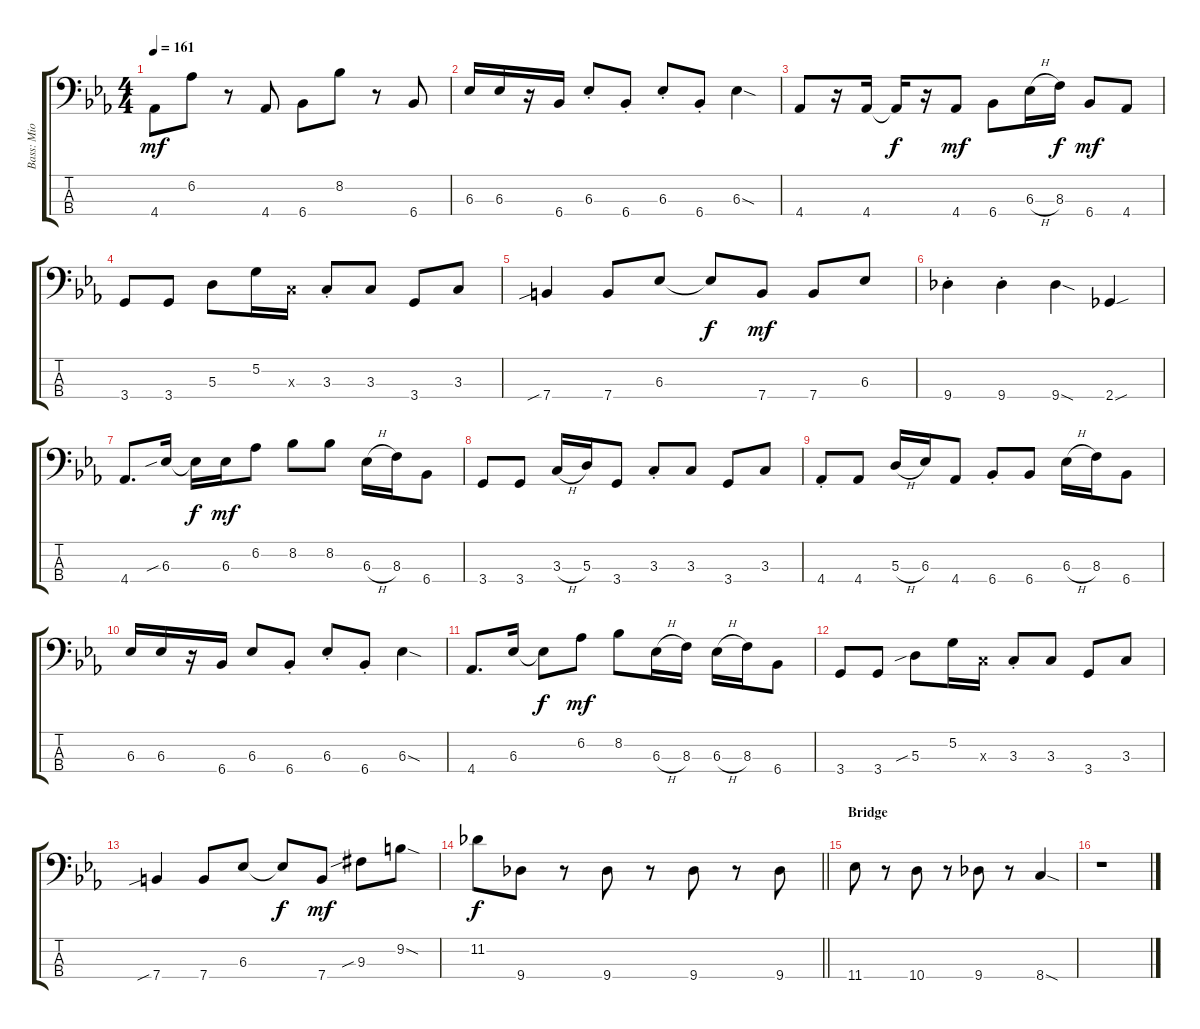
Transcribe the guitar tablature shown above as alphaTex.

\track ("Bass: Mio Akiyama" "Bass: Mio ") {instrument electricbassfinger}
\staff {score tabs}
\tuning (G2 D2 A1 E1) {hide}
\ts (4 4)
\tempo 161
\clef f4
\ks eb
4.4.8{dy mf} 6.2.8 r.8 4.4.8 6.4.8 8.2.8 r.8 6.4.8 |
6.3.16 6.3.16 r.16 6.4.16 6.3{st}.8 6.4{st}.8 6.3{st}.8 6.4{st}.8 6.3{sod}.4 |
4.4.8 r.16 4.4.16 4.4{t}.16{dy f} r.16 4.4.8{dy mf} 6.4.8 6.3{h}.16 8.3.16{dy f} 6.4.8{dy mf} 4.4.8 |
3.4.8 3.4.8 5.3.8 5.2.16 3.3{x}.16 3.3{st}.8 3.3.8 3.4.8 3.3.8 |
7.4{sib}.4 7.4.8 6.3.8 6.3{t}.8{dy f} 7.4.8{dy mf} 7.4.8 6.3.8 |
9.4{st}.4 9.4{st}.4 9.4{sod}.4 2.4{sou}.4 |
4.4.8{d} 6.3{sib}.16 6.3{t}.16{dy f} 6.3.16{dy mf} 6.2.8 8.2.8 8.2.8 6.3{h}.16 8.3.16 6.4.8 |
3.4.8 3.4.8 3.3{h}.16 5.3.16 3.4.8 3.3{st}.8 3.3.8 3.4.8 3.3.8 |
4.4{st}.8 4.4.8 5.3{h}.16 6.3.16 4.4.8 6.4{st}.8 6.4.8 6.3{h}.16 8.3.16 6.4.8 |
6.3.16 6.3.16 r.16 6.4.16 6.3.8 6.4{st}.8 6.3{st}.8 6.4{st}.8 6.3{sod}.4 |
4.4.8{d} 6.3.16 6.3{t}.8{dy f} 6.2.8{dy mf} 8.2.8 6.3{h}.16 8.3.16 6.3{h}.16 8.3.16 6.4.8 |
3.4.8 3.4.8 5.3{sib}.8 5.2.16 3.3{x}.16 3.3{st}.8 3.3.8 3.4.8 3.3.8 |
7.4{sib}.4 7.4.8 6.3.8 6.3{t}.8{dy f} 7.4.8{dy mf} 9.3{sib acc #}.8 9.2{sod}.8 |
\barLineRight lightlight
11.2.8{dy f} 9.4.8 r.8 9.4.8 r.8 9.4.8 r.8 9.4.8 |
\section ("" "Bridge")
11.4.8 r.8 10.4.8 r.8 9.4.8 r.8 8.4{sod}.4 |
r.1
